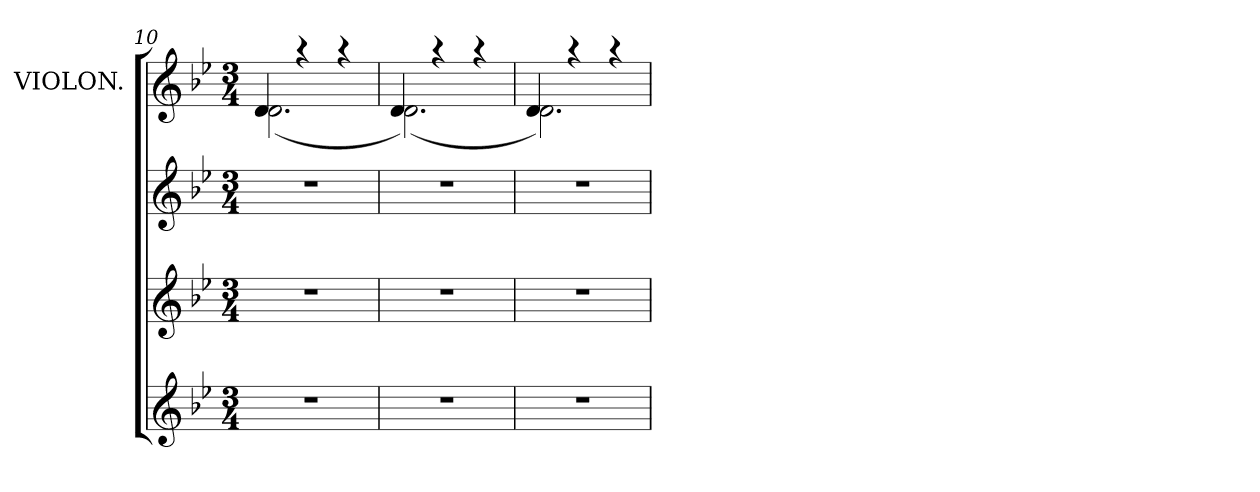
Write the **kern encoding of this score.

**kern	**kern	**kern	**kern
*part3	*part2	*part2	*part1
*staff4	*staff3	*staff2	*staff1
*	*	*	*I"VIOLON.
*clefG2	*clefG2	*clefG2	*clefG2
*k[b-e-]	*k[b-e-]	*k[b-e-]	*k[b-e-]
*B-:	*B-:	*B-:	*B-:
*M3/4	*M3/4	*M3/4	*M3/4
=10	=10	=10	=10
!LO:N:vis=1	!LO:N:vis=1	!LO:N:vis=1	!
*	*	*	*^
2.r	2.r	2.r	4d/	(<2.d\
.	.	.	4raa	.
.	.	.	4raa	.
!!LO:LB:g=z	!!
=11	=11	=11	=11	=11
!LO:N:vis=1	!LO:N:vis=1	!LO:N:vis=1	!	!
2.r	2.r	2.r	4d/	(<2.d\)
.	.	.	4raa	.
.	.	.	4raa	.
=12	=12	=12	=12	=12
!LO:N:vis=1	!LO:N:vis=1	!LO:N:vis=1	!	!
2.r	2.r	2.r	4d/	2.d\)
.	.	.	4raa	.
.	.	.	4raa	.
*	*	*	*v	*v
=	=	=	=
*-	*-	*-	*-
